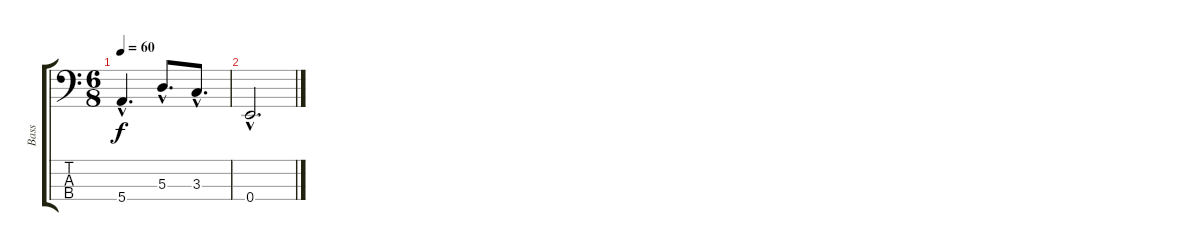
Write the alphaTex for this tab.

\track ("Bass" "Bass") {instrument electricbassfinger}
\staff {score tabs}
\tuning (G2 D2 A1 E1) {hide}
\ts (6 8)
\tempo 60
\clef f4
\ks c
5.4{hac}.4{d dy f} 5.3{hac}.8{d} 3.3{hac}.8{d} |
0.4{hac}.2{d}
